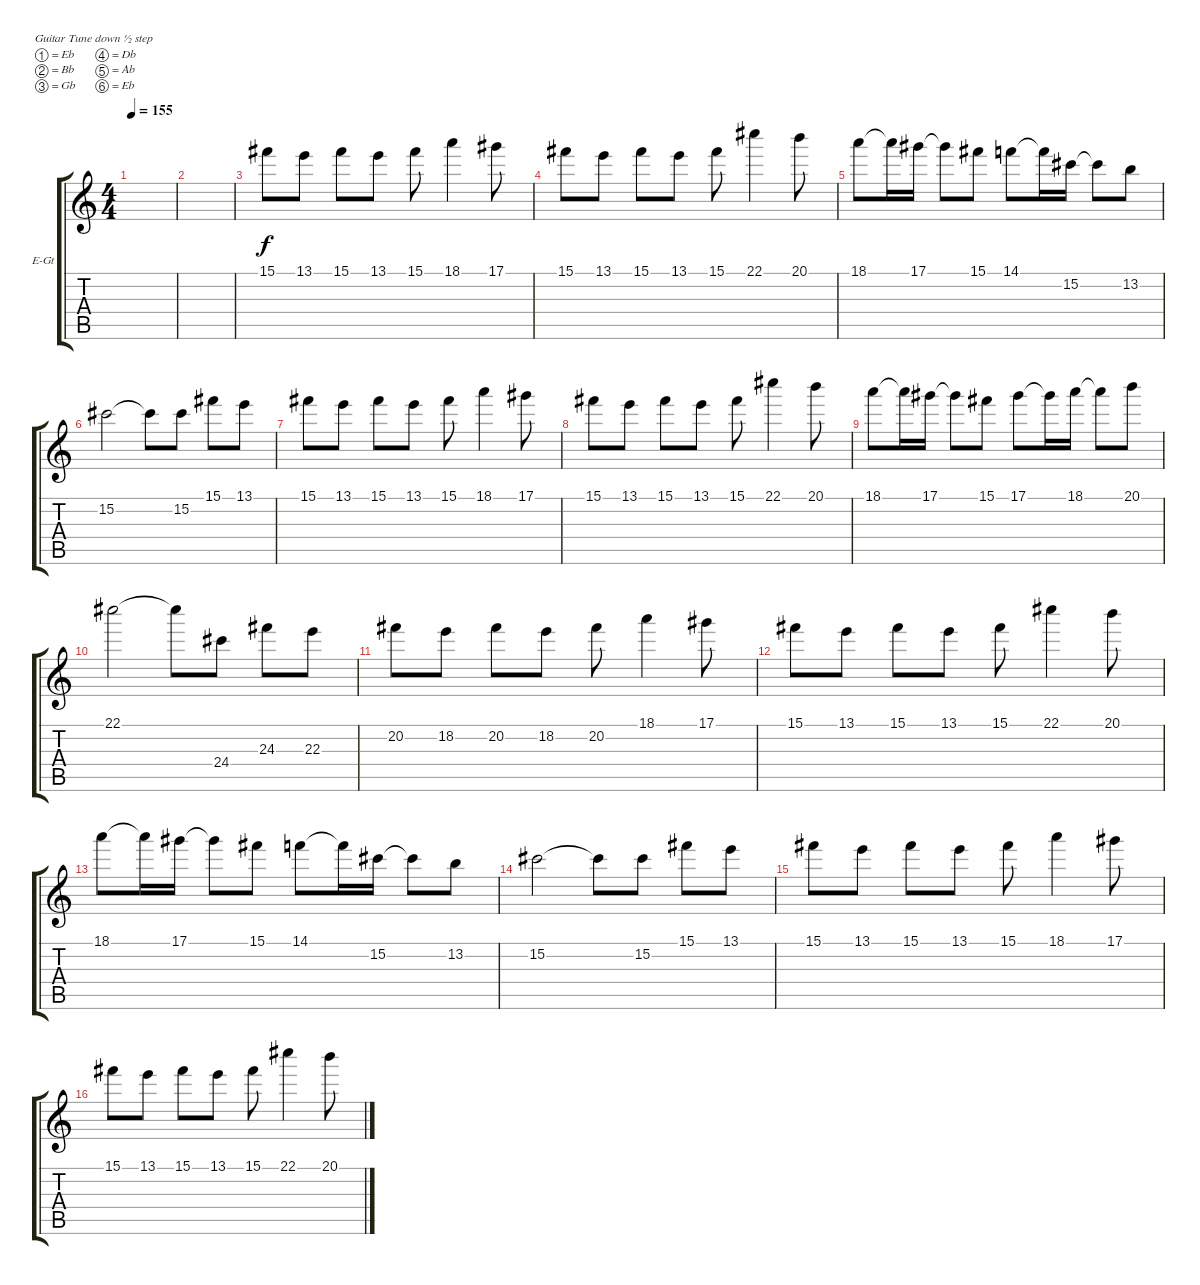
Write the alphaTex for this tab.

\defaultSystemsLayout 4
\bracketExtendMode groupsimilarinstruments
\firstSystemTrackNameOrientation horizontal
\otherSystemsTrackNameOrientation horizontal
\track ("Electric Guitar" "E-Gt") {instrument electricguitarclean}
\staff {score tabs}
\tuning (Eb4 Bb3 Gb3 Db3 Ab2 Eb2)
\ts (4 4)
\tempo 155
\clef g2
\scale
0.333333
\ks c
|
\scale
0.333333 |
\scale
0.333333 15.1.8 13.1.8 15.1.8 13.1.8 15.1.8 18.1.4 17.1.8 |
\scale
0.333333 15.1.8 13.1.8 15.1.8 13.1.8 15.1.8 22.1.4 20.1.8 |
\scale
0.333333 18.1.8 18.1{t}.16 17.1.16 17.1{t}.8 15.1.8 14.1.8 14.1{t}.16 15.2.16 15.2{t}.8 13.2.8 |
\scale
0.333333 15.2.2 15.2{t}.8 15.2.8 15.1.8 13.1.8 |
\scale
0.333333 15.1.8 13.1.8 15.1.8 13.1.8 15.1.8 18.1.4 17.1.8 |
\scale
0.333333 15.1.8 13.1.8 15.1.8 13.1.8 15.1.8 22.1.4 20.1.8 |
\scale
0.333333 18.1.8 18.1{t}.16 17.1.16 17.1{t}.8 15.1.8 17.1.8 17.1{t}.16 18.1.16 18.1{t}.8 20.1.8 |
\scale
0.333333 22.1.2 22.1{t}.8 24.4.8 24.3.8 22.3.8 |
\scale
0.333333 20.2.8 18.2.8 20.2.8 18.2.8 20.2.8 18.1.4 17.1.8 |
\scale
0.333333 15.1.8 13.1.8 15.1.8 13.1.8 15.1.8 22.1.4 20.1.8 |
\scale
0.333333 18.1.8 18.1{t}.16 17.1.16 17.1{t}.8 15.1.8 14.1.8 14.1{t}.16 15.2.16 15.2{t}.8 13.2.8 |
\scale
0.333333 15.2.2 15.2{t}.8 15.2.8 15.1.8 13.1.8 |
\scale
0.333333 15.1.8 13.1.8 15.1.8 13.1.8 15.1.8 18.1.4 17.1.8 |
\scale
0.333333 15.1.8 13.1.8 15.1.8 13.1.8 15.1.8 22.1.4 20.1.8
